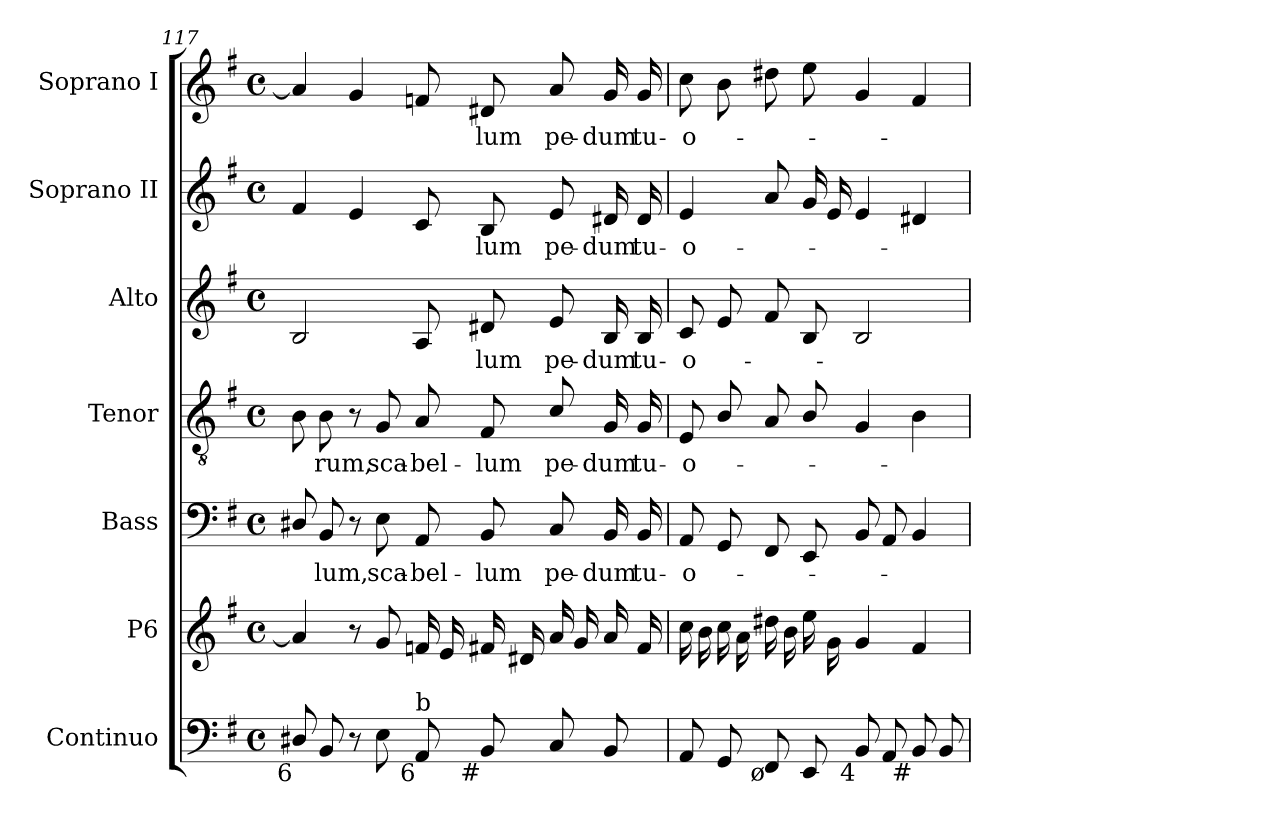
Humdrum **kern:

**kern	**kern	**kern	**text	**kern	**text	**kern	**text	**kern	**text	**kern	**text
*part7	*part6	*part5	*part5	*part4	*part4	*part3	*part3	*part2	*part2	*part1	*part1
*staff7	*staff6	*staff5	*staff5	*staff4	*staff4	*staff3	*staff3	*staff2	*staff2	*staff1	*staff1
*I"Continuo	*I"P6	*I"Bass	*	*I"Tenor	*	*I"Alto	*	*I"Soprano II	*	*I"Soprano I	*
*	*	*I'B.	*	*I'T.	*	*I'A.	*	*I'S.	*	*I'S.	*
*clefF4	*clefG2	*clefF4	*	*clefGv2	*	*clefG2	*	*clefG2	*	*clefG2	*
*	*	*	*	*ITrd7c12	*	*	*	*	*	*	*
*k[f#]	*k[f#]	*k[f#]	*	*k[f#]	*	*k[f#]	*	*k[f#]	*	*k[f#]	*
*G:	*G:	*G:	*	*G:	*	*G:	*	*G:	*	*G:	*
*M4/4	*M4/4	*M4/4	*	*M4/4	*	*M4/4	*	*M4/4	*	*M4/4	*
*met(c)	*met(c)	*met(c)	*	*met(c)	*	*met(c)	*	*met(c)	*	*met(c)	*
=117	=117	=117	=117	=117	=117	=117	=117	=117	=117	=117	=117
!LO:TX:b:rj:t=6	!	!	!	!	!	!	!	!	!	!	!
8D#Xi/	4ai/]	8D#Xi/	.	8BBi\	.	2Bi/	.	4f#i/	.	4ai/]	.
!	!	!	!LO:LY:b:color=#000000	!	!	!	!	!	!	!	!
!	!	!	!	!	!LO:LY:b:color=#000000	!	!	!	!	!	!
8BBi/	.	8BBi/	-lum,	8BBi\	-rum,	.	.	.	.	.	.
8r	8r	8r	.	8r	.	.	.	4ei/	.	4gi/	.
!	!	!	!LO:LY:b:color=#000000	!	!	!	!	!	!	!	!
!	!	!	!	!	!LO:LY:b:color=#000000	!	!	!	!	!	!
8Ei\	8gi/	8Ei\	sca-	8GGi/	sca-	.	.	.	.	.	.
!	!	!	!LO:LY:b:color=#000000	!	!	!	!	!	!	!	!
!LO:TX:b:rj:t=6	!	!	!	!	!	!	!	!	!	!	!
!LO:TX:t=b	!	!	!	!	!	!	!	!	!	!	!
!	!	!	!	!	!LO:LY:b:color=#000000	!	!	!	!	!	!
8AAi/	16fni/	8AAi/	-bel-	8AAi/	-bel-	8Ai/	.	8ci/	.	8fni/	.
.	16ei/	.	.	.	.	.	.	.	.	.	.
!	!	!	!LO:LY:b:color=#000000	!	!	!	!	!	!	!	!
!	!	!	!	!	!LO:LY:b:color=#000000	!	!	!	!	!	!
!	!	!	!	!	!	!	!LO:LY:b:color=#000000	!	!	!	!
!	!	!	!	!	!	!	!	!	!LO:LY:b:color=#000000	!	!
!LO:TX:b:rj:t=#	!	!	!	!	!	!	!	!	!	!	!
!	!	!	!	!	!	!	!	!	!	!	!LO:LY:b:color=#000000
8BBi/	16f#Xi/	8BBi/	-lum	8FF#i/	-lum	8d#Xi/	-lum	8Bi/	-lum	8d#Xi/	-lum
.	16d#Xi/	.	.	.	.	.	.	.	.	.	.
!	!	!	!LO:LY:b:color=#000000	!	!	!	!	!	!	!	!
!	!	!	!	!	!LO:LY:b:color=#000000	!	!	!	!	!	!
!	!	!	!	!	!	!	!LO:LY:b:color=#000000	!	!	!	!
!	!	!	!	!	!	!	!	!	!LO:LY:b:color=#000000	!	!
!	!	!	!	!	!	!	!	!	!	!	!LO:LY:b:color=#000000
8Ci/	16ai/	8Ci/	pe-	8Ci/	pe-	8ei/	pe-	8ei/	pe-	8ai/	pe-
.	16gi/	.	.	.	.	.	.	.	.	.	.
!	!	!	!LO:LY:b:color=#000000	!	!	!	!	!	!	!	!
!	!	!	!	!	!LO:LY:b:color=#000000	!	!	!	!	!	!
!	!	!	!	!	!	!	!LO:LY:b:color=#000000	!	!	!	!
!	!	!	!	!	!	!	!	!	!LO:LY:b:color=#000000	!	!
!	!	!	!	!	!	!	!	!	!	!	!LO:LY:b:color=#000000
8BBi/	16ai/	16BBi/	-dum	16GGi/	-dum	16Bi/	-dum	16d#Xi/	-dum	16gi/	-dum
!	!	!	!LO:LY:b:color=#000000	!	!	!	!	!	!	!	!
!	!	!	!	!	!LO:LY:b:color=#000000	!	!	!	!	!	!
!	!	!	!	!	!	!	!LO:LY:b:color=#000000	!	!	!	!
!	!	!	!	!	!	!	!	!	!LO:LY:b:color=#000000	!	!
!	!	!	!	!	!	!	!	!	!	!	!LO:LY:b:color=#000000
.	16f#i/	16BBi/	tu-	16GGi/	tu-	16Bi/	tu-	16d#i/	tu-	16gi/	tu-
=118	=118	=118	=118	=118	=118	=118	=118	=118	=118	=118	=118
!	!	!	!LO:LY:b:color=#000000	!	!	!	!	!	!	!	!
!	!	!	!	!	!LO:LY:b:color=#000000	!	!	!	!	!	!
!	!	!	!	!	!	!	!LO:LY:b:color=#000000	!	!	!	!
!	!	!	!	!	!	!	!	!	!LO:LY:b:color=#000000	!	!
!	!	!	!	!	!	!	!	!	!	!	!LO:LY:b:color=#000000
8AAi/	16cci\	8AAi/	-o-	8EEi/	-o-	8ci/	-o-	4ei/	-o-	8cci\	-o-
.	16bi\	.	.	.	.	.	.	.	.	.	.
8GGi/	16cci\	8GGi/	.	8BBi/	.	8ei/	.	.	.	8bi\	.
.	16ai\	.	.	.	.	.	.	.	.	.	.
!LO:TX:b:rj:t=ø	!	!	!	!	!	!	!	!	!	!	!
8FF#i/	16dd#Xi\	8FF#i/	.	8AAi/	.	8f#i/	.	8ai/	.	8dd#Xi\	.
.	16bi\	.	.	.	.	.	.	.	.	.	.
8EEi/	16eei\	8EEi/	.	8BBi/	.	8Bi/	.	16gi/	.	8eei\	.
.	16gi\	.	.	.	.	.	.	16ei/	.	.	.
!LO:TX:b:rj:t=4	!	!	!	!	!	!	!	!	!	!	!
8BBi/	4gi/	8BBi/	.	4GGi/	.	2Bi/	.	4ei/	.	4gi/	.
8AAi/	.	8AAi/	.	.	.	.	.	.	.	.	.
!LO:TX:b:rj:t=#	!	!	!	!	!	!	!	!	!	!	!
8BBi/	4f#i/	4BBi/	.	4BBi\	.	.	.	4d#Xi/	.	4f#i/	.
8BBi/	.	.	.	.	.	.	.	.	.	.	.
=	=	=	=	=	=	=	=	=	=	=	=
*-	*-	*-	*-	*-	*-	*-	*-	*-	*-	*-	*-
